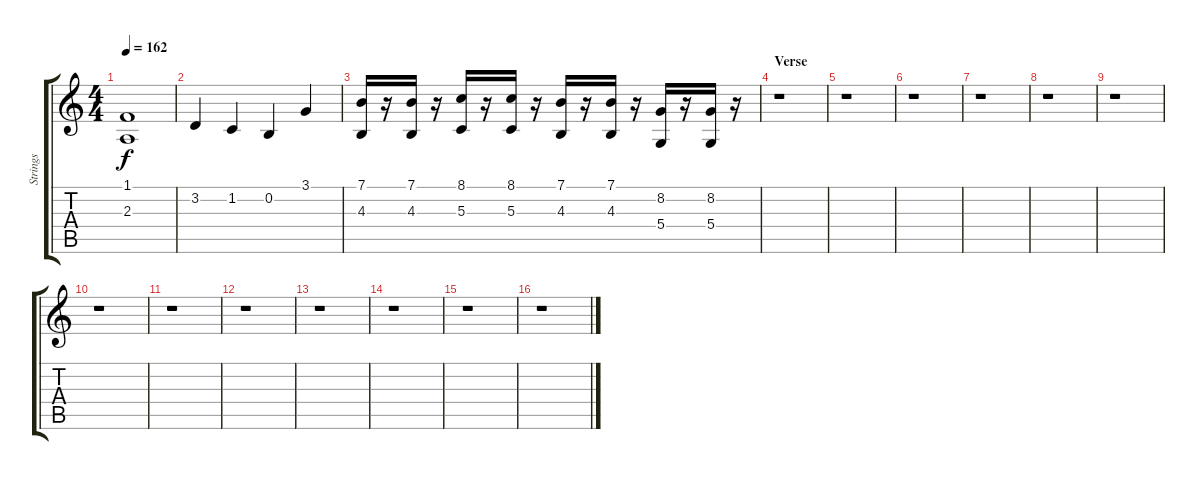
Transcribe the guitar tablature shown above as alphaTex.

\track ("Strings" "Strings") {instrument stringensemble1}
\staff {score tabs}
\tuning (E4 B3 G3 D3 A2 E2) {hide}
\ts (4 4)
\tempo 162
\clef g2
\ks c
(1.1 2.3).1{dy f} |
3.2.4 1.2.4 0.2.4 3.1.4 |
(7.1 4.3).16 r.16 (7.1 4.3).16 r.16 (8.1 5.3).16 r.16 (8.1 5.3).16 r.16 (7.1 4.3).16 r.16 (7.1 4.3).16 r.16 (8.2 5.4).16 r.16 (8.2 5.4).16 r.16 |
\section ("" "Verse")
r.1 |
r.1 |
r.1 |
r.1 |
r.1 |
r.1 |
r.1 |
r.1 |
r.1 |
r.1 |
r.1 |
r.1 |
r.1
